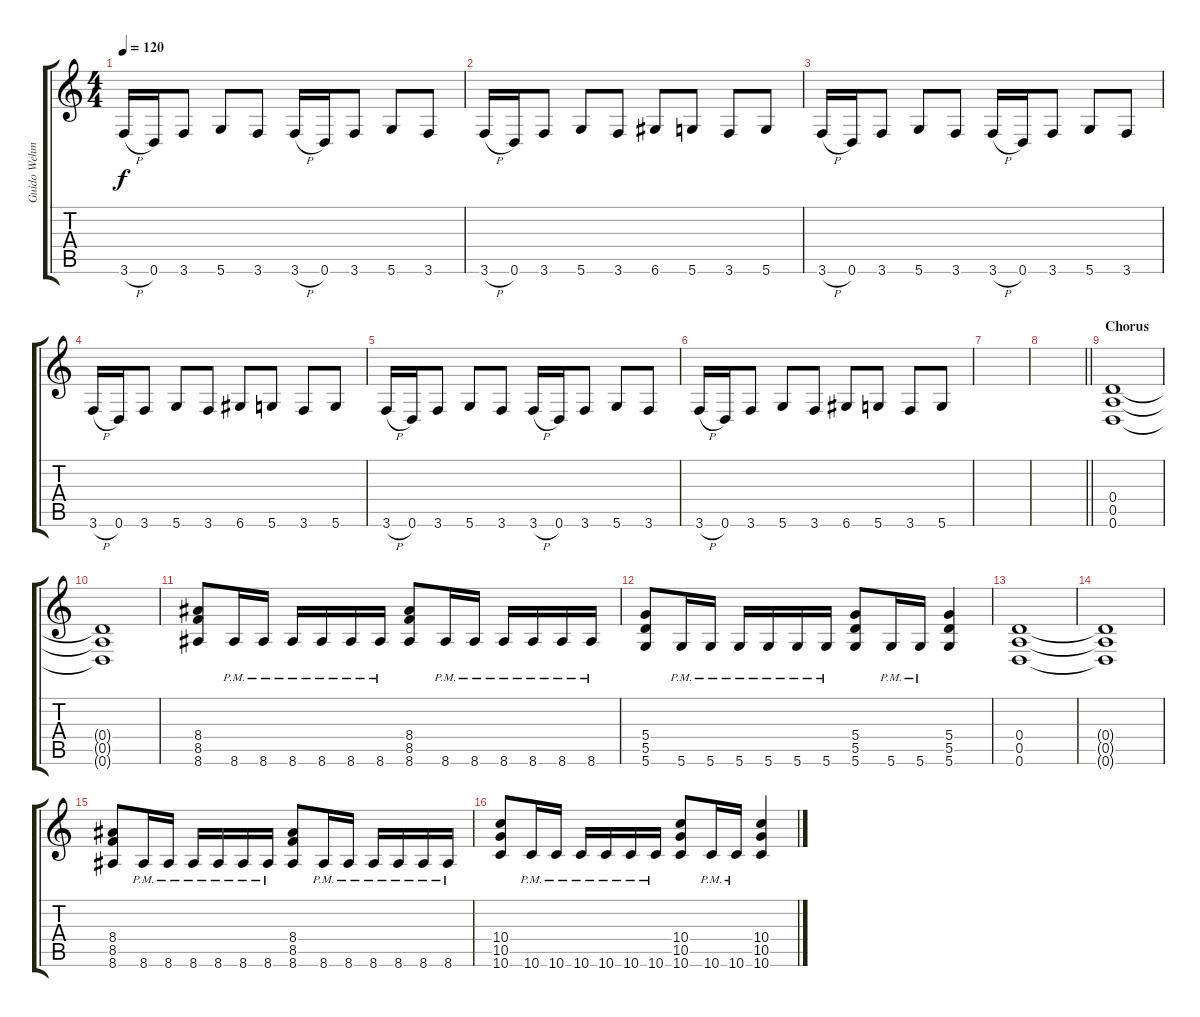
\track ("Guido Wehmeyer" "Guido Wehm") {instrument distortionguitar}
\staff {score tabs}
\tuning (E4 B3 G3 D3 A2 D2) {hide}
\ts (4 4)
\tempo 120
\clef g2
\ks c
3.6{h}.16{dy f} 0.6.16 3.6.8 5.6.8 3.6.8 3.6{h}.16 0.6.16 3.6.8 5.6.8 3.6.8 |
3.6{h}.16 0.6.16 3.6.8 5.6.8 3.6.8 6.6.8 5.6.8 3.6.8 5.6.8 |
3.6{h}.16 0.6.16 3.6.8 5.6.8 3.6.8 3.6{h}.16 0.6.16 3.6.8 5.6.8 3.6.8 |
3.6{h}.16 0.6.16 3.6.8 5.6.8 3.6.8 6.6.8 5.6.8 3.6.8 5.6.8 |
3.6{h}.16 0.6.16 3.6.8 5.6.8 3.6.8 3.6{h}.16 0.6.16 3.6.8 5.6.8 3.6.8 |
3.6{h}.16 0.6.16 3.6.8 5.6.8 3.6.8 6.6.8 5.6.8 3.6.8 5.6.8 |
|
\barLineRight lightlight
|
\section ("" "Chorus")
(0.4 0.5 0.6).1 |
(0.4{t} 0.5{t} 0.6{t}).1 |
(8.4 8.5 8.6).8 8.6{pm}.16 8.6{pm}.16 8.6{pm}.16 8.6{pm}.16 8.6{pm}.16 8.6{pm}.16 (8.4 8.5 8.6).8 8.6{pm}.16 8.6{pm}.16 8.6{pm}.16 8.6{pm}.16 8.6{pm}.16 8.6{pm}.16 |
(5.4 5.5 5.6).8 5.6{pm}.16 5.6{pm}.16 5.6{pm}.16 5.6{pm}.16 5.6{pm}.16 5.6{pm}.16 (5.4 5.5 5.6).8 5.6{pm}.16 5.6{pm}.16 (5.4 5.5 5.6).4 |
(0.4 0.5 0.6).1 |
(0.4{t} 0.5{t} 0.6{t}).1 |
(8.4 8.5 8.6).8 8.6{pm}.16 8.6{pm}.16 8.6{pm}.16 8.6{pm}.16 8.6{pm}.16 8.6{pm}.16 (8.4 8.5 8.6).8 8.6{pm}.16 8.6{pm}.16 8.6{pm}.16 8.6{pm}.16 8.6{pm}.16 8.6{pm}.16 |
(10.4 10.5 10.6).8 10.6{pm}.16 10.6{pm}.16 10.6{pm}.16 10.6{pm}.16 10.6{pm}.16 10.6{pm}.16 (10.4 10.5 10.6).8 10.6{pm}.16 10.6{pm}.16 (10.4 10.5 10.6).4
